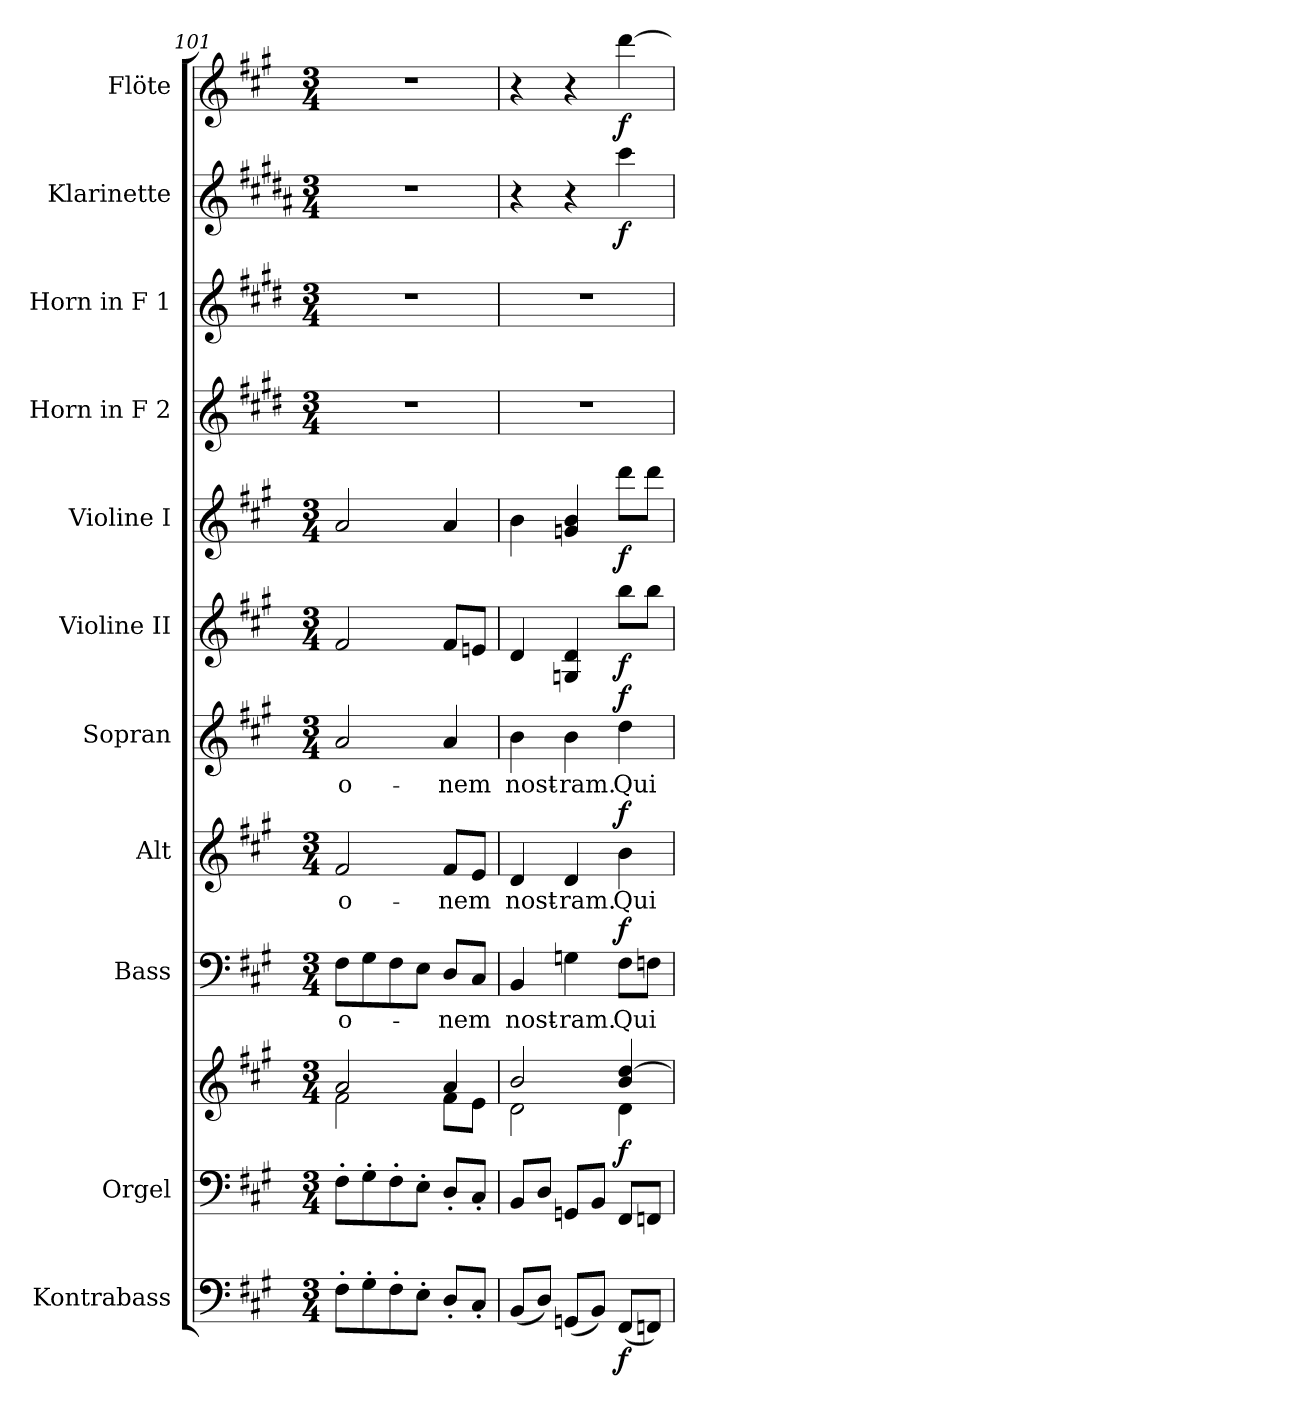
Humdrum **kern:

**kern	**dynam	**kern	**kern	**dynam	**kern	**text	**dynam	**kern	**text	**dynam	**kern	**text	**dynam	**kern	**dynam	**kern	**dynam	**kern	**kern	**kern	**dynam	**kern	**dynam
*part11	*part11	*part10	*part10	*part10	*part9	*part9	*part9	*part8	*part8	*part8	*part7	*part7	*part7	*part6	*part6	*part5	*part5	*part4	*part3	*part2	*part2	*part1	*part1
*staff12	*staff12	*staff11	*staff10	*staff10/11	*staff9	*staff9	*staff9	*staff8	*staff8	*staff8	*staff7	*staff7	*staff7	*staff6	*staff6	*staff5	*staff5	*staff4	*staff3	*staff2	*staff2	*staff1	*staff1
*I"Kontrabass	*	*I"Orgel	*	*	*I"Bass	*	*	*I"Alt	*	*	*I"Sopran	*	*	*I"Violine II	*	*I"Violine I	*	*I"Horn in F 2	*I"Horn in F 1	*I"Klarinette	*	*I"Flöte	*
*I'Kb.	*	*I'Org.	*	*	*I'B.	*	*	*I'A.	*	*	*I'S.	*	*	*I'Vl. II	*	*I'Vl. I	*	*	*	*I'Kl.	*	*I'Fl.	*
*clefF4	*	*clefF4	*clefG2	*	*clefF4	*	*	*clefG2	*	*	*clefG2	*	*	*clefG2	*	*clefG2	*	*clefG2	*clefG2	*clefG2	*	*clefG2	*
*ITrd7c12	*	*	*	*	*	*	*	*	*	*	*	*	*	*	*	*	*	*ITrd4c7	*ITrd4c7	*ITrd1c2	*	*	*
*k[f#c#g#]	*	*k[f#c#g#]	*k[f#c#g#]	*	*k[f#c#g#]	*	*	*k[f#c#g#]	*	*	*k[f#c#g#]	*	*	*k[f#c#g#]	*	*k[f#c#g#]	*	*k[f#c#g#]	*k[f#c#g#]	*k[f#c#g#]	*	*k[f#c#g#]	*
*A:	*	*A:	*A:	*	*A:	*	*	*A:	*	*	*A:	*	*	*A:	*	*A:	*	*A:	*A:	*A:	*	*A:	*
*M3/4	*	*M3/4	*M3/4	*	*M3/4	*	*	*M3/4	*	*	*M3/4	*	*	*M3/4	*	*M3/4	*	*M3/4	*M3/4	*M3/4	*	*M3/4	*
=101	=101	=101	=101	=101	=101	=101	=101	=101	=101	=101	=101	=101	=101	=101	=101	=101	=101	=101	=101	=101	=101	=101	=101
*	*	*	*^	*	*	*	*	*	*	*	*	*	*	*	*	*	*	*	*	*	*	*	*
!	!	!	!	!	!	!	!LO:LY:b	!	!	!LO:LY:b	!	!	!LO:LY:b	!	!	!	!	!	!	!	!	!	!	!
8FF#'>\L	.	8F#'>\L	2a/	2f#\	.	8F#\L	-o-	.	2f#/	-o-	.	2a/	-o-	.	2f#/	.	2a/	.	2.r	2.r	2.r	.	2.r	.
8GG#'>\	.	8G#'>\	.	.	.	8G#\	.	.	.	.	.	.	.	.	.	.	.	.	.	.	.	.	.	.
8FF#'>\	.	8F#'>\	.	.	.	8F#\	.	.	.	.	.	.	.	.	.	.	.	.	.	.	.	.	.	.
8EE'>\J	.	8E'>\J	.	.	.	8E\J	.	.	.	.	.	.	.	.	.	.	.	.	.	.	.	.	.	.
!	!	!	!	!	!	!	!LO:LY:b	!	!	!LO:LY:b	!	!	!LO:LY:b	!	!	!	!	!	!	!	!	!	!	!
8DD'</L	.	8D'</L	4a/	8f#\L	.	8D/L	-nem	.	8f#/L	-nem	.	4a/	-nem	.	8f#/L	.	4a/	.	.	.	.	.	.	.
8CC#'</J	.	8C#'</J	.	8e\J	.	8C#/J	.	.	8e/J	.	.	.	.	.	8en/J	.	.	.	.	.	.	.	.	.
=102	=102	=102	=102	=102	=102	=102	=102	=102	=102	=102	=102	=102	=102	=102	=102	=102	=102	=102	=102	=102	=102	=102	=102	=102
!	!	!	!	!	!	!	!LO:LY:b	!	!	!LO:LY:b	!	!	!LO:LY:b	!	!	!	!	!	!	!	!	!	!	!
(<8BBB/L	.	8BB/L	2b/	2d\	.	4BB/	nost-	.	4d/	nost-	.	4b\	nost-	.	4d/	.	4b\	.	2.r	2.r	4r	.	4r	.
8DD/J)	.	8D/J	.	.	.	.	.	.	.	.	.	.	.	.	.	.	.	.	.	.	.	.	.	.
!	!	!	!	!	!	!	!LO:LY:b	!	!	!LO:LY:b	!	!	!LO:LY:b	!	!	!	!	!	!	!	!	!	!	!
(<8GGGn/L	.	8GGn/L	.	.	.	4Gn\	-ram.	.	4d/	-ram.	.	4b\	-ram.	.	4Gn/ 4d/	.	4gn/ 4b/	.	.	.	4r	.	4r	.
8BBB/J)	.	8BB/J	.	.	.	.	.	.	.	.	.	.	.	.	.	.	.	.	.	.	.	.	.	.
!	!LO:DY:b	!	!	!	!LO:DY:b	!	!LO:LY:b	!LO:DY:a	!	!LO:LY:b	!LO:DY:a	!	!LO:LY:b	!LO:DY:a	!	!LO:DY:b	!	!LO:DY:b	!	!	!	!LO:DY:b	!	!LO:DY:b
(<8FFF#/L	f	8FF#/L	4b/ [>4dd/	4d\	f	8F#\L	Qui	f	4b\	Qui	f	4dd\	Qui	f	8bb\L	f	8ddd\L	f	.	.	4bb\	f	[4ddd\	f
8FFFn/J)	.	8FFn/J	.	.	.	8Fn\J	.	.	.	.	.	.	.	.	8bb\J	.	8ddd\J	.	.	.	.	.	.	.
*	*	*	*v	*v	*	*	*	*	*	*	*	*	*	*	*	*	*	*	*	*	*	*	*	*
=	=	=	=	=	=	=	=	=	=	=	=	=	=	=	=	=	=	=	=	=	=	=	=
*-	*-	*-	*-	*-	*-	*-	*-	*-	*-	*-	*-	*-	*-	*-	*-	*-	*-	*-	*-	*-	*-	*-	*-
